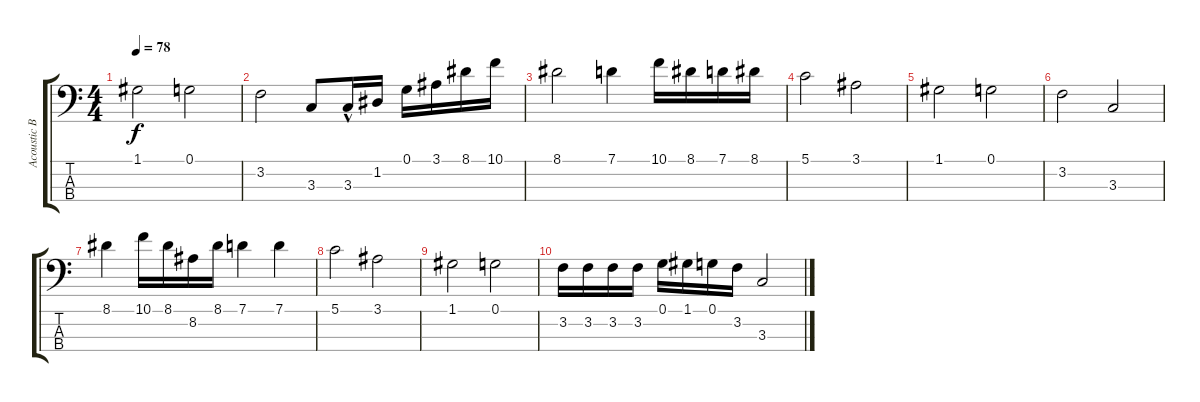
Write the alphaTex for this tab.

\track ("Acoustic Bass" "Acoustic B") {instrument electricguitarjazz}
\staff {score tabs}
\tuning (G2 D2 A1 E1) {hide}
\ts (4 4)
\tempo 78
\clef f4
\ks c
1.1.2{dy f} 0.1.2 |
3.2.2 3.3.8 3.3{hac}.16 1.2.16 0.1.16 3.1.16 8.1.16 10.1.16 |
8.1.2 7.1.4 10.1.16 8.1.16 7.1.16 8.1.16 |
5.1.2 3.1.2 |
1.1.2 0.1.2 |
3.2.2 3.3.2 |
8.1.4 10.1.16 8.1.16 8.2.16 8.1.16 7.1.4 7.1.4 |
5.1.2 3.1.2 |
1.1.2 0.1.2 |
3.2.16 3.2.16 3.2.16 3.2.16 0.1.16 1.1.16 0.1.16 3.2.16 3.3.2
